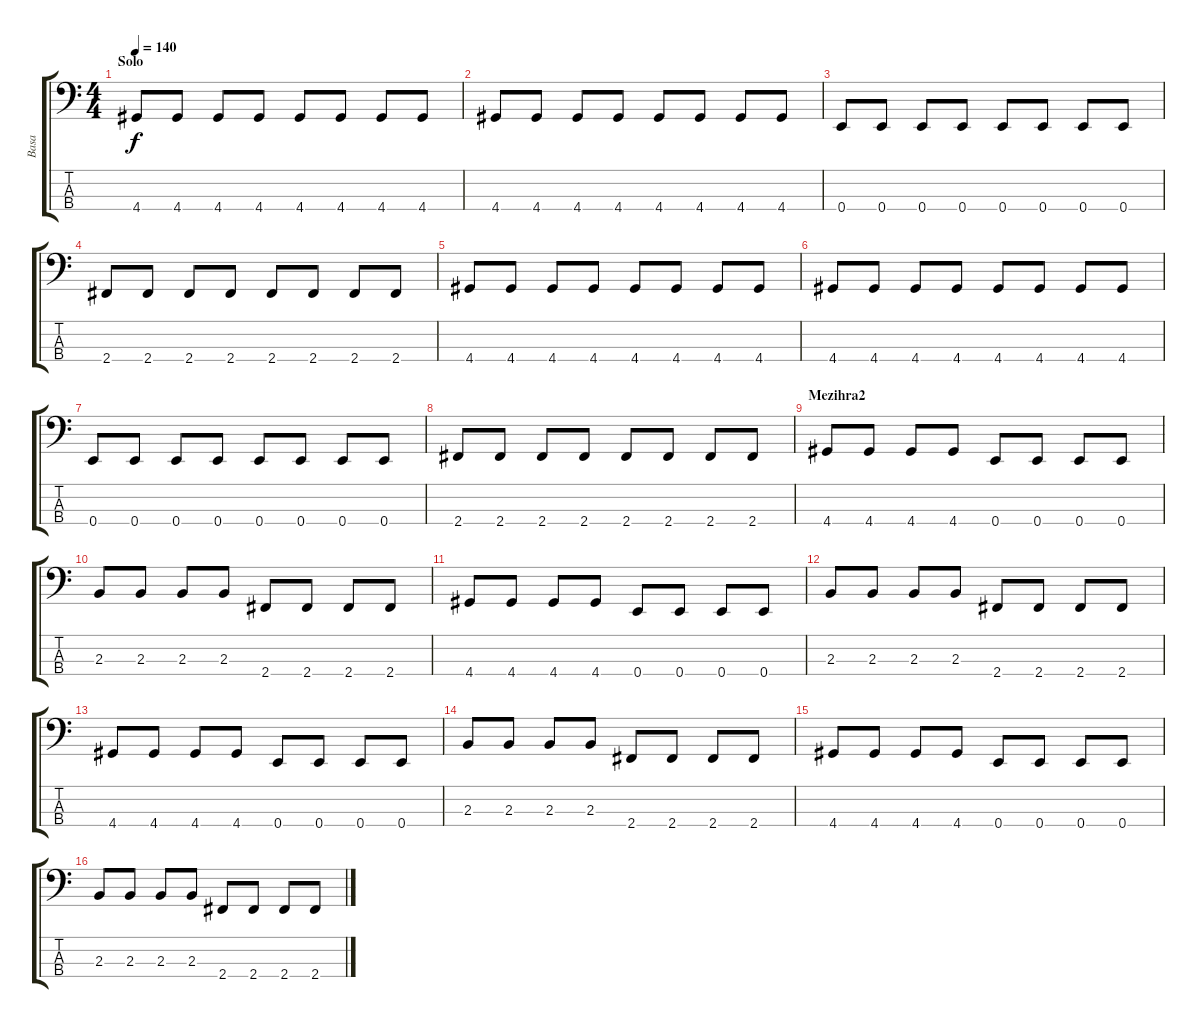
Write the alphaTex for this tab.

\track ("Basa" "Basa") {instrument electricbasspick}
\staff {score tabs}
\tuning (G2 D2 A1 E1) {hide}
\ts (4 4)
\section ("" "Solo")
\tempo 140
\clef f4
\ks c
4.4.8{dy f} 4.4.8 4.4.8 4.4.8 4.4.8 4.4.8 4.4.8 4.4.8 |
4.4.8 4.4.8 4.4.8 4.4.8 4.4.8 4.4.8 4.4.8 4.4.8 |
0.4.8 0.4.8 0.4.8 0.4.8 0.4.8 0.4.8 0.4.8 0.4.8 |
2.4.8 2.4.8 2.4.8 2.4.8 2.4.8 2.4.8 2.4.8 2.4.8 |
4.4.8 4.4.8 4.4.8 4.4.8 4.4.8 4.4.8 4.4.8 4.4.8 |
4.4.8 4.4.8 4.4.8 4.4.8 4.4.8 4.4.8 4.4.8 4.4.8 |
0.4.8 0.4.8 0.4.8 0.4.8 0.4.8 0.4.8 0.4.8 0.4.8 |
2.4.8 2.4.8 2.4.8 2.4.8 2.4.8 2.4.8 2.4.8 2.4.8 |
\section ("" "Mezihra2")
4.4.8 4.4.8 4.4.8 4.4.8 0.4.8 0.4.8 0.4.8 0.4.8 |
2.3.8 2.3.8 2.3.8 2.3.8 2.4.8 2.4.8 2.4.8 2.4.8 |
4.4.8 4.4.8 4.4.8 4.4.8 0.4.8 0.4.8 0.4.8 0.4.8 |
2.3.8 2.3.8 2.3.8 2.3.8 2.4.8 2.4.8 2.4.8 2.4.8 |
4.4.8 4.4.8 4.4.8 4.4.8 0.4.8 0.4.8 0.4.8 0.4.8 |
2.3.8 2.3.8 2.3.8 2.3.8 2.4.8 2.4.8 2.4.8 2.4.8 |
4.4.8 4.4.8 4.4.8 4.4.8 0.4.8 0.4.8 0.4.8 0.4.8 |
2.3.8 2.3.8 2.3.8 2.3.8 2.4.8 2.4.8 2.4.8 2.4.8
